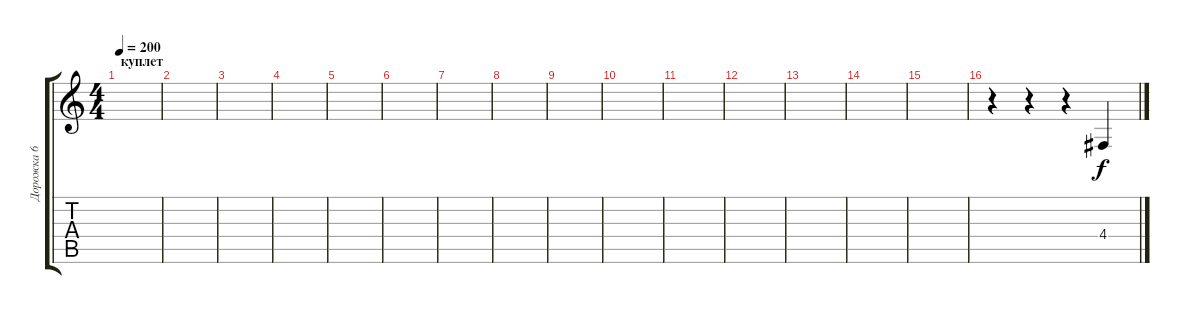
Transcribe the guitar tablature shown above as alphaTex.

\track ("Дорожка 6" "Дорожка 6") {instrument lead8bassandlead}
\staff {score tabs}
\tuning (E4 B3 G3 D3 A2 E2) {hide}
\ts (4 4)
\section ("" "куплет")
\tempo 200
\clef g2
\ks c
|
|
|
|
|
|
|
|
|
|
|
|
|
|
|
r.4 r.4 r.4 4.4.4
